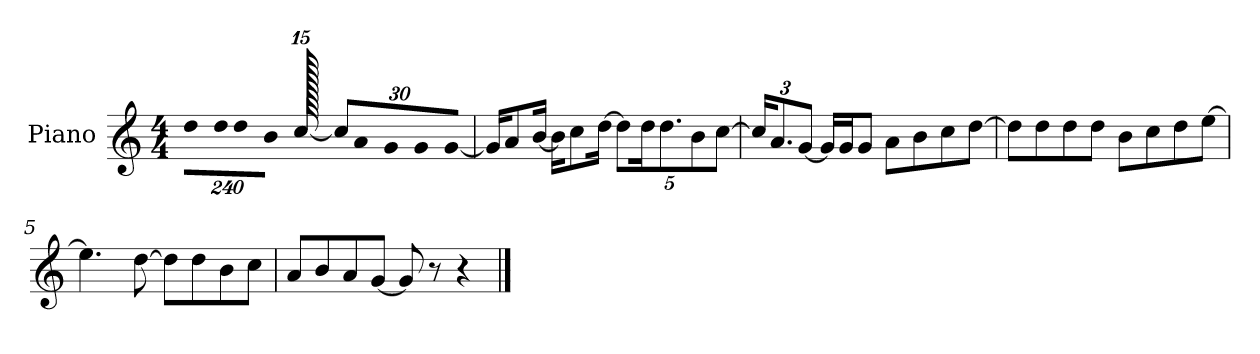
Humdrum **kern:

**kern
*part1
*staff1
*I"Piano
*I'P-no
*clefG2
*k[]
*M4/4
*MM90
*Xbrackettup
=1
!LO:N:vis=8
960%137dd\L
!LO:N:vis=16
1920%137dd\K
!LO:N:vis=8
960%137dd\
!LO:N:vis=8
960%137b\J
[1920cc/
240%17cc/L]
!LO:N:vis=8
960%137a/
!LO:N:vis=8
960%137g/
!LO:N:vis=16
1920%137g/L
!LO:N:vis=16
[1920%137g/JJ
=2
16g/KL]
8a/
[16b/Jk
16b\KL]
8cc\
[16dd\Jk
10dd\L]
20dd\K
10.dd\
10b\
[10cc\J
=3
24cc/KL]
12.a/
[12g/J
16g/LL]
16g/J
8g/J
8a\L
8b\
8cc\
[8dd\J
=4
8dd\L]
8dd\
8dd\
8dd\J
8b\L
8cc\
8dd\
[8ee\J
!!LO:LB:g=z
=5
4.ee\]
[8dd\
8dd\L]
8dd\
8b\
8cc\J
=6
8a/L
8b/
8a/
[8g/J
8g/]
8r
4r
==
*-
